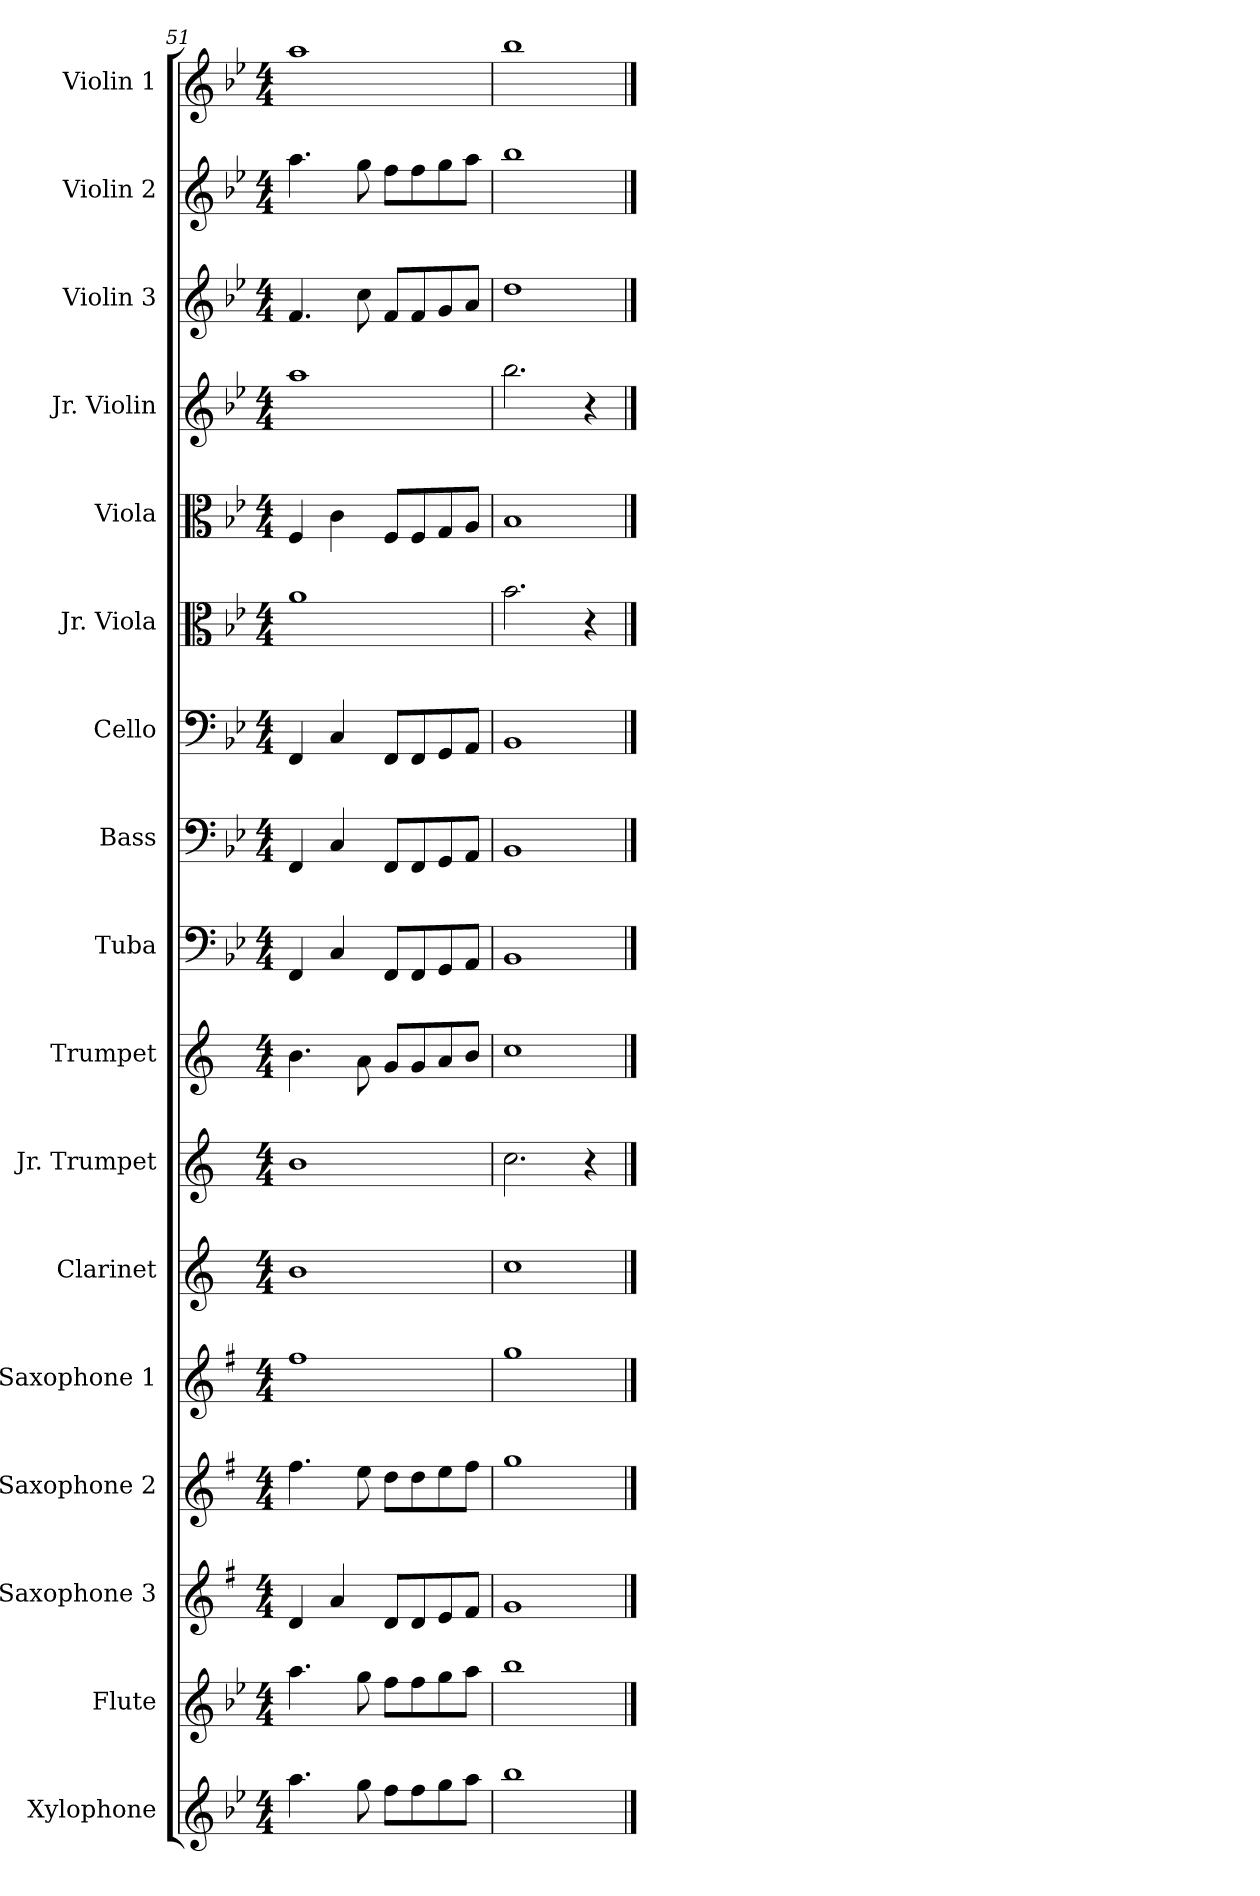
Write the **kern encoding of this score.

**kern	**kern	**kern	**kern	**kern	**kern	**kern	**kern	**kern	**kern	**kern	**kern	**kern	**kern	**kern	**kern	**kern
*part17	*part16	*part15	*part14	*part13	*part12	*part11	*part10	*part9	*part8	*part7	*part6	*part5	*part4	*part3	*part2	*part1
*staff17	*staff16	*staff15	*staff14	*staff13	*staff12	*staff11	*staff10	*staff9	*staff8	*staff7	*staff6	*staff5	*staff4	*staff3	*staff2	*staff1
*I"Xylophone	*I"Flute	*I"Saxophone 3	*I"Saxophone 2	*I"Saxophone 1	*I"Clarinet	*I"Jr.  Trumpet	*I"Trumpet	*I"Tuba	*I"Bass	*I"Cello	*I"Jr. Viola	*I"Viola	*I"Jr. Violin	*I"Violin 3	*I"Violin 2	*I"Violin 1
*I'Xyl.	*I'Fl.	*I'Sax 3	*I'Sax. 2	*I'Sax. 1	*I'Cl.	*I'Jr. Tpt.	*I'Tpt.	*I'Tba.	*I'Bass	*I'Cello	*I'Jr. Vla.	*I'Vla.	*I'Jr. Vln.	*I'Vln.3	*I'Vln.2	*I'Vln.1
*clefG2	*clefG2	*clefG2	*clefG2	*clefG2	*clefG2	*clefG2	*clefG2	*clefF4	*clefF4	*clefF4	*clefC3	*clefC3	*clefG2	*clefG2	*clefG2	*clefG2
*ITrd-7c-12	*	*ITrd5c9	*ITrd5c9	*ITrd5c9	*ITrd1c2	*ITrd1c2	*ITrd1c2	*	*ITrd7c12	*	*	*	*	*	*	*
*k[b-e-]	*k[b-e-]	*k[b-e-]	*k[b-e-]	*k[b-e-]	*k[b-e-]	*k[b-e-]	*k[b-e-]	*k[b-e-]	*k[b-e-]	*k[b-e-]	*k[b-e-]	*k[b-e-]	*k[b-e-]	*k[b-e-]	*k[b-e-]	*k[b-e-]
*M4/4	*M4/4	*M4/4	*M4/4	*M4/4	*M4/4	*M4/4	*M4/4	*M4/4	*M4/4	*M4/4	*M4/4	*M4/4	*M4/4	*M4/4	*M4/4	*M4/4
=51	=51	=51	=51	=51	=51	=51	=51	=51	=51	=51	=51	=51	=51	=51	=51	=51
4.aaa\	4.aa\	4F/	4.a\	1a	1a	1a	4.a\	4FF/	4FFF/	4FF/	1a	4F/	1aa	4.f/	4.aa\	1aa
.	.	4c/	.	.	.	.	.	4C/	4CC/	4C/	.	4c\	.	.	.	.
8ggg\	8gg\	.	8g\	.	.	.	8g\	.	.	.	.	.	.	8cc\	8gg\	.
8fff\L	8ff\L	8F/L	8f\L	.	.	.	8f/L	8FF/L	8FFF/L	8FF/L	.	8F/L	.	8f/L	8ff\L	.
8fff\	8ff\	8F/	8f\	.	.	.	8f/	8FF/	8FFF/	8FF/	.	8F/	.	8f/	8ff\	.
8ggg\	8gg\	8G/	8g\	.	.	.	8g/	8GG/	8GGG/	8GG/	.	8G/	.	8g/	8gg\	.
8aaa\J	8aa\J	8A/J	8a\J	.	.	.	8a/J	8AA/J	8AAA/J	8AA/J	.	8A/J	.	8a/J	8aa\J	.
=52	=52	=52	=52	=52	=52	=52	=52	=52	=52	=52	=52	=52	=52	=52	=52	=52
1bbb-	1bb-	1B-	1b-	1b-	1b-	2.b-\	1b-	1BB-	1BBB-	1BB-	2.b-\	1B-	2.bb-\	1dd	1bb-	1bb-
.	.	.	.	.	.	4r	.	.	.	.	4r	.	4r	.	.	.
==	==	==	==	==	==	==	==	==	==	==	==	==	==	==	==	==
*-	*-	*-	*-	*-	*-	*-	*-	*-	*-	*-	*-	*-	*-	*-	*-	*-
